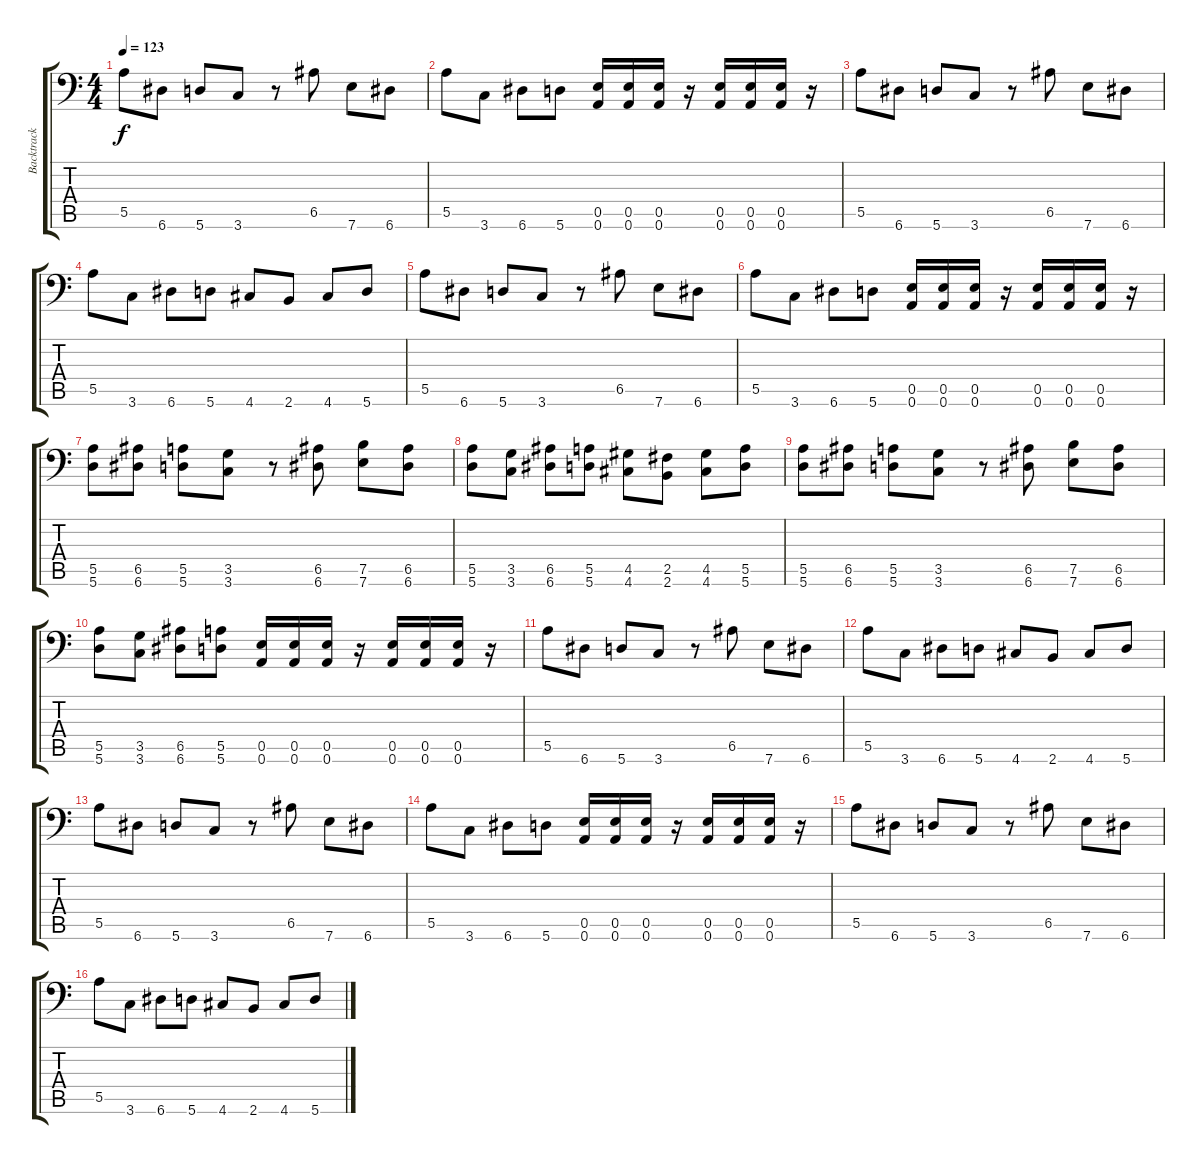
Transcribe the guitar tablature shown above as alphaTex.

\track ("Backtrack guitar" "Backtrack ") {instrument distortionguitar}
\staff {score tabs}
\tuning (B3 Gb3 D3 A2 E2 A1) {hide}
\ts (4 4)
\tempo 123
\clef f4
\ks c
5.5.8{dy f} 6.6.8 5.6.8 3.6.8 r.8 6.5.8 7.6.8 6.6.8 |
5.5.8 3.6.8 6.6.8 5.6.8 (0.5 0.6).16 (0.5 0.6).16 (0.5 0.6).16 r.16 (0.5 0.6).16 (0.5 0.6).16 (0.5 0.6).16 r.16 |
5.5.8 6.6.8 5.6.8 3.6.8 r.8 6.5.8 7.6.8 6.6.8 |
5.5.8 3.6.8 6.6.8 5.6.8 4.6.8 2.6.8 4.6.8 5.6.8 |
5.5.8 6.6.8 5.6.8 3.6.8 r.8 6.5.8 7.6.8 6.6.8 |
5.5.8 3.6.8 6.6.8 5.6.8 (0.5 0.6).16 (0.5 0.6).16 (0.5 0.6).16 r.16 (0.5 0.6).16 (0.5 0.6).16 (0.5 0.6).16 r.16 |
(5.5 5.6).8 (6.5 6.6).8 (5.5 5.6).8 (3.5 3.6).8 r.8 (6.5 6.6).8 (7.5 7.6).8 (6.5 6.6).8 |
(5.5 5.6).8 (3.5 3.6).8 (6.5 6.6).8 (5.5 5.6).8 (4.5 4.6).8 (2.5 2.6).8 (4.5 4.6).8 (5.5 5.6).8 |
(5.5 5.6).8 (6.5 6.6).8 (5.5 5.6).8 (3.5 3.6).8 r.8 (6.5 6.6).8 (7.5 7.6).8 (6.5 6.6).8 |
(5.5 5.6).8 (3.5 3.6).8 (6.5 6.6).8 (5.5 5.6).8 (0.5 0.6).16 (0.5 0.6).16 (0.5 0.6).16 r.16 (0.5 0.6).16 (0.5 0.6).16 (0.5 0.6).16 r.16 |
5.5.8 6.6.8 5.6.8 3.6.8 r.8 6.5.8 7.6.8 6.6.8 |
5.5.8 3.6.8 6.6.8 5.6.8 4.6.8 2.6.8 4.6.8 5.6.8 |
5.5.8 6.6.8 5.6.8 3.6.8 r.8 6.5.8 7.6.8 6.6.8 |
5.5.8 3.6.8 6.6.8 5.6.8 (0.5 0.6).16 (0.5 0.6).16 (0.5 0.6).16 r.16 (0.5 0.6).16 (0.5 0.6).16 (0.5 0.6).16 r.16 |
5.5.8 6.6.8 5.6.8 3.6.8 r.8 6.5.8 7.6.8 6.6.8 |
5.5.8 3.6.8 6.6.8 5.6.8 4.6.8 2.6.8 4.6.8 5.6.8
